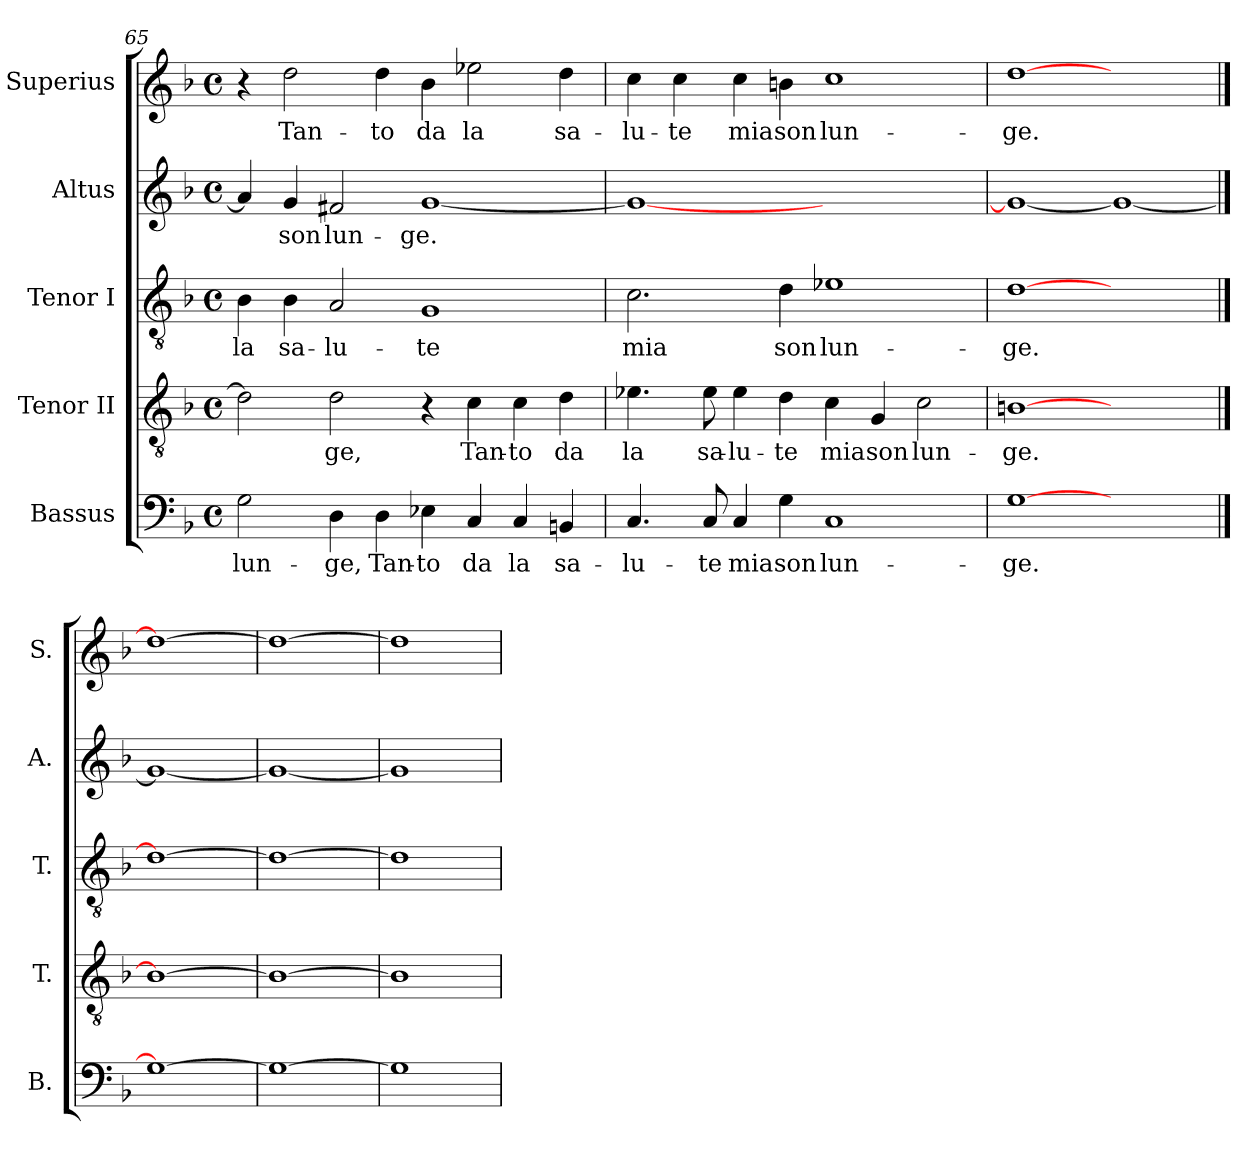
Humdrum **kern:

**kern	**text	**kern	**text	**kern	**text	**kern	**text	**kern	**text
*part5	*part5	*part4	*part4	*part3	*part3	*part2	*part2	*part1	*part1
*staff5	*staff5	*staff4	*staff4	*staff3	*staff3	*staff2	*staff2	*staff1	*staff1
*I"Bassus	*	*I"Tenor II	*	*I"Tenor I	*	*I"Altus	*	*I"Superius	*
*I'B.	*	*I'T.	*	*I'T.	*	*I'A.	*	*I'S.	*
!!LO:LB:g=z
*clefF4	*	*clefGv2	*	*clefGv2	*	*clefG2	*	*clefG2	*
*	*	*ITrd7c12	*	*ITrd7c12	*	*	*	*	*
*k[b-]	*	*k[b-]	*	*k[b-]	*	*k[b-]	*	*k[b-]	*
*F:	*	*F:	*	*F:	*	*F:	*	*F:	*
*M4/4	*	*M4/4	*	*M4/4	*	*M4/4	*	*M4/4	*
*met(c)	*	*met(c)	*	*met(c)	*	*met(c)	*	*met(c)	*
=65	=65	=65	=65	=65	=65	=65	=65	=65	=65
!	!LO:LY:b:color=#000000	!	!	!	!	!	!	!	!
!	!	!	!	!	!LO:LY:b:color=#000000	!	!	!	!
2Gi\	lun-	2Di\]	.	4BB-i\	la	4ai/]	.	4r	.
!	!	!	!	!	!LO:LY:b:color=#000000	!	!	!	!
!	!	!	!	!	!	!	!LO:LY:b:color=#000000	!	!
!	!	!	!	!	!	!	!	!	!LO:LY:b:color=#000000
.	.	.	.	4BB-i\	sa-	4gi/	son	2ddi\	Tan-
!	!LO:LY:b:color=#000000	!	!	!	!	!	!	!	!
!	!	!	!LO:LY:b:color=#000000	!	!	!	!	!	!
!	!	!	!	!	!LO:LY:b:color=#000000	!	!	!	!
!	!	!	!	!	!	!	!LO:LY:b:color=#000000	!	!
4Di\	-ge,	2Di\	-ge,	2AAi/	-lu-	2f#Xi/	lun-	.	.
!	!LO:LY:b:color=#000000	!	!	!	!	!	!	!	!
!	!	!	!	!	!	!	!	!	!LO:LY:b:color=#000000
4Di\	Tan-	.	.	.	.	.	.	4ddi\	-to
!	!LO:LY:b:color=#000000	!	!	!	!	!	!	!	!
!	!	!	!	!	!LO:LY:b:color=#000000	!	!	!	!
!	!	!	!	!	!	!	!LO:LY:b:color=#000000	!	!
!	!	!	!	!	!	!	!	!	!LO:LY:b:color=#000000
4E-Xi\	-to	4r	.	1GGi	-te	[<1gi	-ge.	4b-i\	da
!	!LO:LY:b:color=#000000	!	!	!	!	!	!	!	!
!	!	!	!LO:LY:b:color=#000000	!	!	!	!	!	!
!	!	!	!	!	!	!	!	!	!LO:LY:b:color=#000000
4Ci/	da	4Ci\	Tan-	.	.	.	.	2ee-Xi\	la
!	!LO:LY:b:color=#000000	!	!	!	!	!	!	!	!
!	!	!	!LO:LY:b:color=#000000	!	!	!	!	!	!
4Ci/	la	4Ci\	-to	.	.	.	.	.	.
!	!LO:LY:b:color=#000000	!	!	!	!	!	!	!	!
!	!	!	!LO:LY:b:color=#000000	!	!	!	!	!	!
!	!	!	!	!	!	!	!	!	!LO:LY:b:color=#000000
4BBni/	sa-	4Di\	da	.	.	.	.	4ddi\	sa-
=66	=66	=66	=66	=66	=66	=66	=66	=66	=66
!	!LO:LY:b:color=#000000	!	!	!	!	!	!	!	!
!	!	!	!LO:LY:b:color=#000000	!	!	!	!	!	!
!	!	!	!	!	!LO:LY:b:color=#000000	!	!	!	!
!	!	!	!	!	!	!	!	!	!LO:LY:b:color=#000000
4.Ci/	-lu-	4.E-Xi\	la	2.Ci\	mia	1gi_<	.	4cci\	-lu-
!	!	!	!	!	!	!	!	!	!LO:LY:b:color=#000000
.	.	.	.	.	.	.	.	4cci\	-te
!	!LO:LY:b:color=#000000	!	!	!	!	!	!	!	!
!	!	!	!LO:LY:b:color=#000000	!	!	!	!	!	!
8Ci/	-te	8E-i\	sa-	.	.	.	.	.	.
!	!LO:LY:b:color=#000000	!	!	!	!	!	!	!	!
!	!	!	!LO:LY:b:color=#000000	!	!	!	!	!	!
!	!	!	!	!	!	!	!	!	!LO:LY:b:color=#000000
4Ci/	mia	4E-i\	-lu-	.	.	.	.	4cci\	mia
!	!LO:LY:b:color=#000000	!	!	!	!	!	!	!	!
!	!	!	!LO:LY:b:color=#000000	!	!	!	!	!	!
!	!	!	!	!	!LO:LY:b:color=#000000	!	!	!	!
!	!	!	!	!	!	!	!	!	!LO:LY:b:color=#000000
4Gi\	son	4Di\	-te	4Di\	son	.	.	4bni\	son
!	!LO:LY:b:color=#000000	!	!	!	!	!	!	!	!
!	!	!	!LO:LY:b:color=#000000	!	!	!	!	!	!
!	!	!	!	!	!LO:LY:b:color=#000000	!	!	!	!
!	!	!	!	!	!	!	!	!	!LO:LY:b:color=#000000
1Ci	lun-	4Ci\	mia	1E-Xi	lun-	1ryy	.	1cci	lun-
!	!	!	!LO:LY:b:color=#000000	!	!	!	!	!	!
.	.	4GGi/	son	.	.	.	.	.	.
!	!	!	!LO:LY:b:color=#000000	!	!	!	!	!	!
.	.	2Ci\	lun-	.	.	.	.	.	.
=67	=67	=67	=67	=67	=67	=67	=67	=67	=67
!	!LO:LY:b:color=#000000	!	!	!	!	!	!	!	!
!	!	!	!LO:LY:b:color=#000000	!	!	!	!	!	!
!	!	!	!	!	!LO:LY:b:color=#000000	!	!	!	!
!	!	!	!	!	!	!	!	!	!LO:LY:b:color=#000000
[1Gi	-ge.	[1BBni	-ge.	[1Di	-ge.	1gi_<	.	[1ddi	-ge.
1ryy	.	1ryy	.	1ryy	.	1gi_	.	1ryy	.
==68	==68	==68	==68	==68	==68	==68	==68	==68	==68
1Gi_	.	1BBi_	.	1Di_	.	1gi_	.	1ddi_	.
=69	=69	=69	=69	=69	=69	=69	=69	=69	=69
1Gi_	.	1BBi_	.	1Di_	.	1gi_	.	1ddi_	.
=70	=70	=70	=70	=70	=70	=70	=70	=70	=70
1Gi]	.	1BBi]	.	1Di]	.	1gi]	.	1ddi]	.
=	=	=	=	=	=	=	=	=	=
*-	*-	*-	*-	*-	*-	*-	*-	*-	*-
